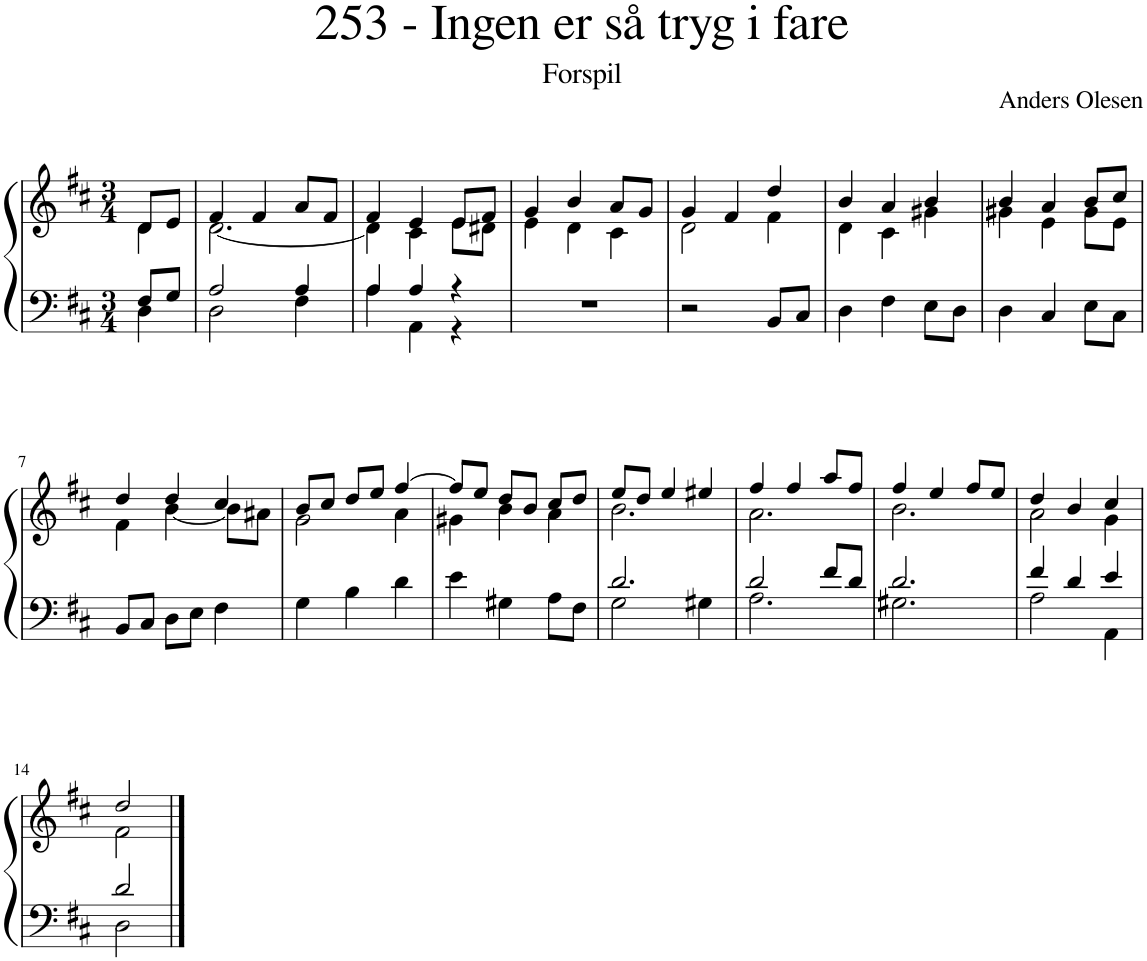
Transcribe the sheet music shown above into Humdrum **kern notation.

**kern	**kern
*part1	*part1
*staff2	*staff1
*I"Piano	*
*I'Pno.	*
*clefF4	*clefG2
*k[f#c#]	*k[f#c#]
*M3/4	*M3/4
=	=
*^	*^
8F#/L	4D\	8d/L	4d\
8G/J	.	8e/J	.
=1	=1	=1	=1
2A/	2D\	4f#/	[2.d\
.	.	4f#/	.
4A/	4F#\	8a/L	.
.	.	8f#/J	.
=2	=2	=2	=2
4A/	4A\	4f#/	4d\]
4A/	4AA\	4e/	4c#\
4r	4r	8e/L	8e\L
.	.	8f#/J	8d#X\J
*v	*v	*	*
=3	=3	=3
2.r	4g/	4e\
.	4b/	4d\
.	8a/L	4c#\
.	8g/J	.
=4	=4	=4
2r	4g/	2d\
.	4f#/	.
8BB/L	4dd/	4f#\
8C#/J	.	.
=5	=5	=5
4D\	4b/	4d\
4F#\	4a/	4c#\
8E\L	4b/	4g#X\
8D\J	.	.
=6	=6	=6
4D\	4b/	4g#X\
4C#/	4a/	4e\
8E\L	8b/L	8g#\L
8C#\J	8cc#/J	8e\J
!!LO:LB:g=z	!!
=7	=7	=7
8BB/L	4dd/	4f#\
8C#/J	.	.
8D\L	4dd/	[4b\
8E\J	.	.
4F#\	4cc#/	8b\L]
.	.	8a#X\J
=8	=8	=8
4G\	8b/L	2g\
.	8cc#/J	.
4B\	8dd/L	.
.	8ee/J	.
4d\	[4ff#/	4a\
=9	=9	=9
4e\	8ff#/L]	4g#X\
.	8ee/J	.
4G#X\	8dd/L	4b\
.	8b/J	.
8A\L	8cc#/L	4a\
8F#\J	8dd/J	.
=10	=10	=10
*^	*	*
2.d/	2G\	8ee/L	2.b\
.	.	8dd/J	.
.	.	4ee/	.
.	4G#X\	4ee#X/	.
=11	=11	=11	=11
2d/	2.A\	4ff#/	2.a\
.	.	4ff#/	.
8f#/L	.	8aa/L	.
8d/J	.	8ff#/J	.
=12	=12	=12	=12
2.d/	2.G#X\	4ff#/	2.b\
.	.	4ee/	.
.	.	8ff#/L	.
.	.	8ee/J	.
=13	=13	=13	=13
4f#/	2A\	4dd/	2a\
4d/	.	4b/	.
4e/	4AA\	4cc#/	4g\
!!LO:LB:g=z	!!
=14	=14	=14	=14
2d/	2D\	2dd/	2f#\
*v	*v	*	*
*	*v	*v
==	==
*-	*-
